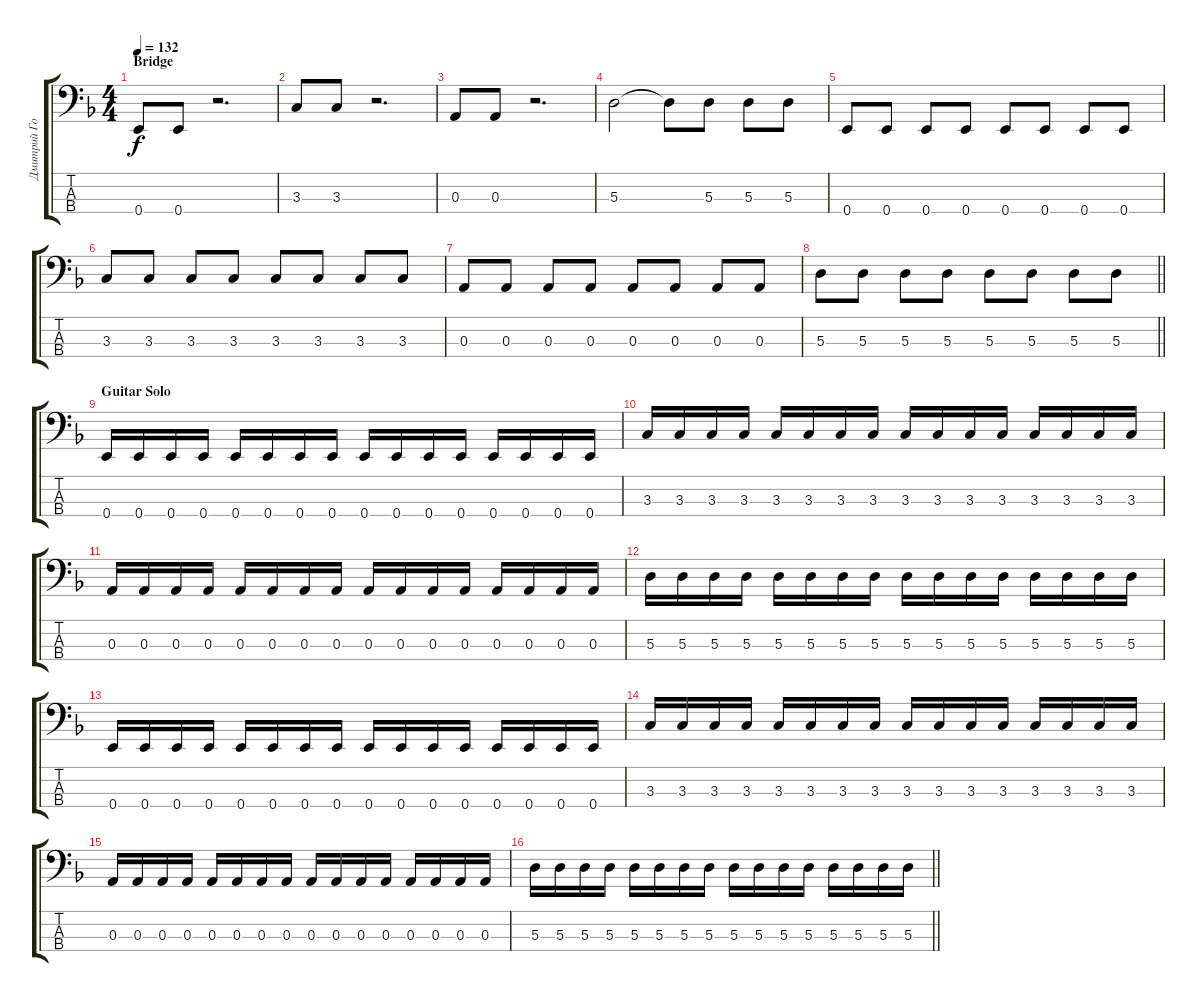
\track ("Дмитрий Голяшев" "Дмитрий Го") {instrument electricbasspick}
\staff {score tabs}
\tuning (G2 D2 A1 E1) {hide}
\ts (4 4)
\section ("" "Bridge")
\tempo 132
\clef f4
\ks f
0.4.8{dy f} 0.4.8 r.2{d} |
3.3.8 3.3.8 r.2{d} |
0.3.8 0.3.8 r.2{d} |
5.3.2 5.3{t}.8 5.3.8 5.3.8 5.3.8 |
0.4.8 0.4.8 0.4.8 0.4.8 0.4.8 0.4.8 0.4.8 0.4.8 |
3.3.8 3.3.8 3.3.8 3.3.8 3.3.8 3.3.8 3.3.8 3.3.8 |
0.3.8 0.3.8 0.3.8 0.3.8 0.3.8 0.3.8 0.3.8 0.3.8 |
\barLineRight lightlight
5.3.8 5.3.8 5.3.8 5.3.8 5.3.8 5.3.8 5.3.8 5.3.8 |
\section ("" "Guitar Solo")
0.4.16 0.4.16 0.4.16 0.4.16 0.4.16 0.4.16 0.4.16 0.4.16 0.4.16 0.4.16 0.4.16 0.4.16 0.4.16 0.4.16 0.4.16 0.4.16 |
3.3.16 3.3.16 3.3.16 3.3.16 3.3.16 3.3.16 3.3.16 3.3.16 3.3.16 3.3.16 3.3.16 3.3.16 3.3.16 3.3.16 3.3.16 3.3.16 |
0.3.16 0.3.16 0.3.16 0.3.16 0.3.16 0.3.16 0.3.16 0.3.16 0.3.16 0.3.16 0.3.16 0.3.16 0.3.16 0.3.16 0.3.16 0.3.16 |
5.3.16 5.3.16 5.3.16 5.3.16 5.3.16 5.3.16 5.3.16 5.3.16 5.3.16 5.3.16 5.3.16 5.3.16 5.3.16 5.3.16 5.3.16 5.3.16 |
0.4.16 0.4.16 0.4.16 0.4.16 0.4.16 0.4.16 0.4.16 0.4.16 0.4.16 0.4.16 0.4.16 0.4.16 0.4.16 0.4.16 0.4.16 0.4.16 |
3.3.16 3.3.16 3.3.16 3.3.16 3.3.16 3.3.16 3.3.16 3.3.16 3.3.16 3.3.16 3.3.16 3.3.16 3.3.16 3.3.16 3.3.16 3.3.16 |
0.3.16 0.3.16 0.3.16 0.3.16 0.3.16 0.3.16 0.3.16 0.3.16 0.3.16 0.3.16 0.3.16 0.3.16 0.3.16 0.3.16 0.3.16 0.3.16 |
\barLineRight lightlight
5.3.16 5.3.16 5.3.16 5.3.16 5.3.16 5.3.16 5.3.16 5.3.16 5.3.16 5.3.16 5.3.16 5.3.16 5.3.16 5.3.16 5.3.16 5.3.16
